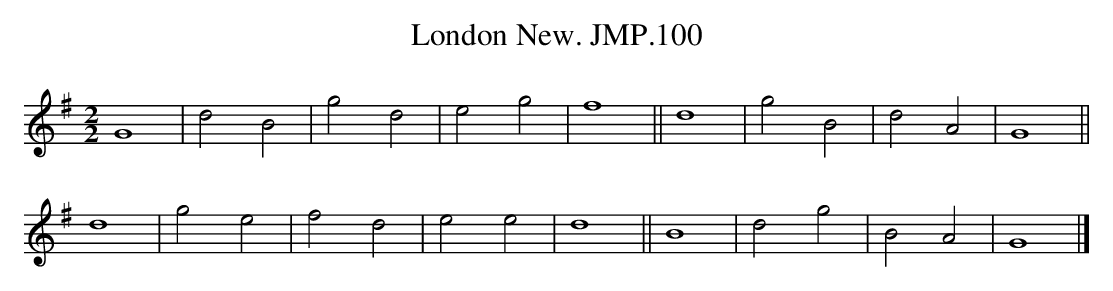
X:1
T:London New. JMP.100
M:2/2
L:1/2
K:G major
G2 | dB | gd | eg | f2 || d2 |  gB | dA | G2 ||
d2 | ge | fd | ee | d2||B2 | dg | BA | G2 |]
